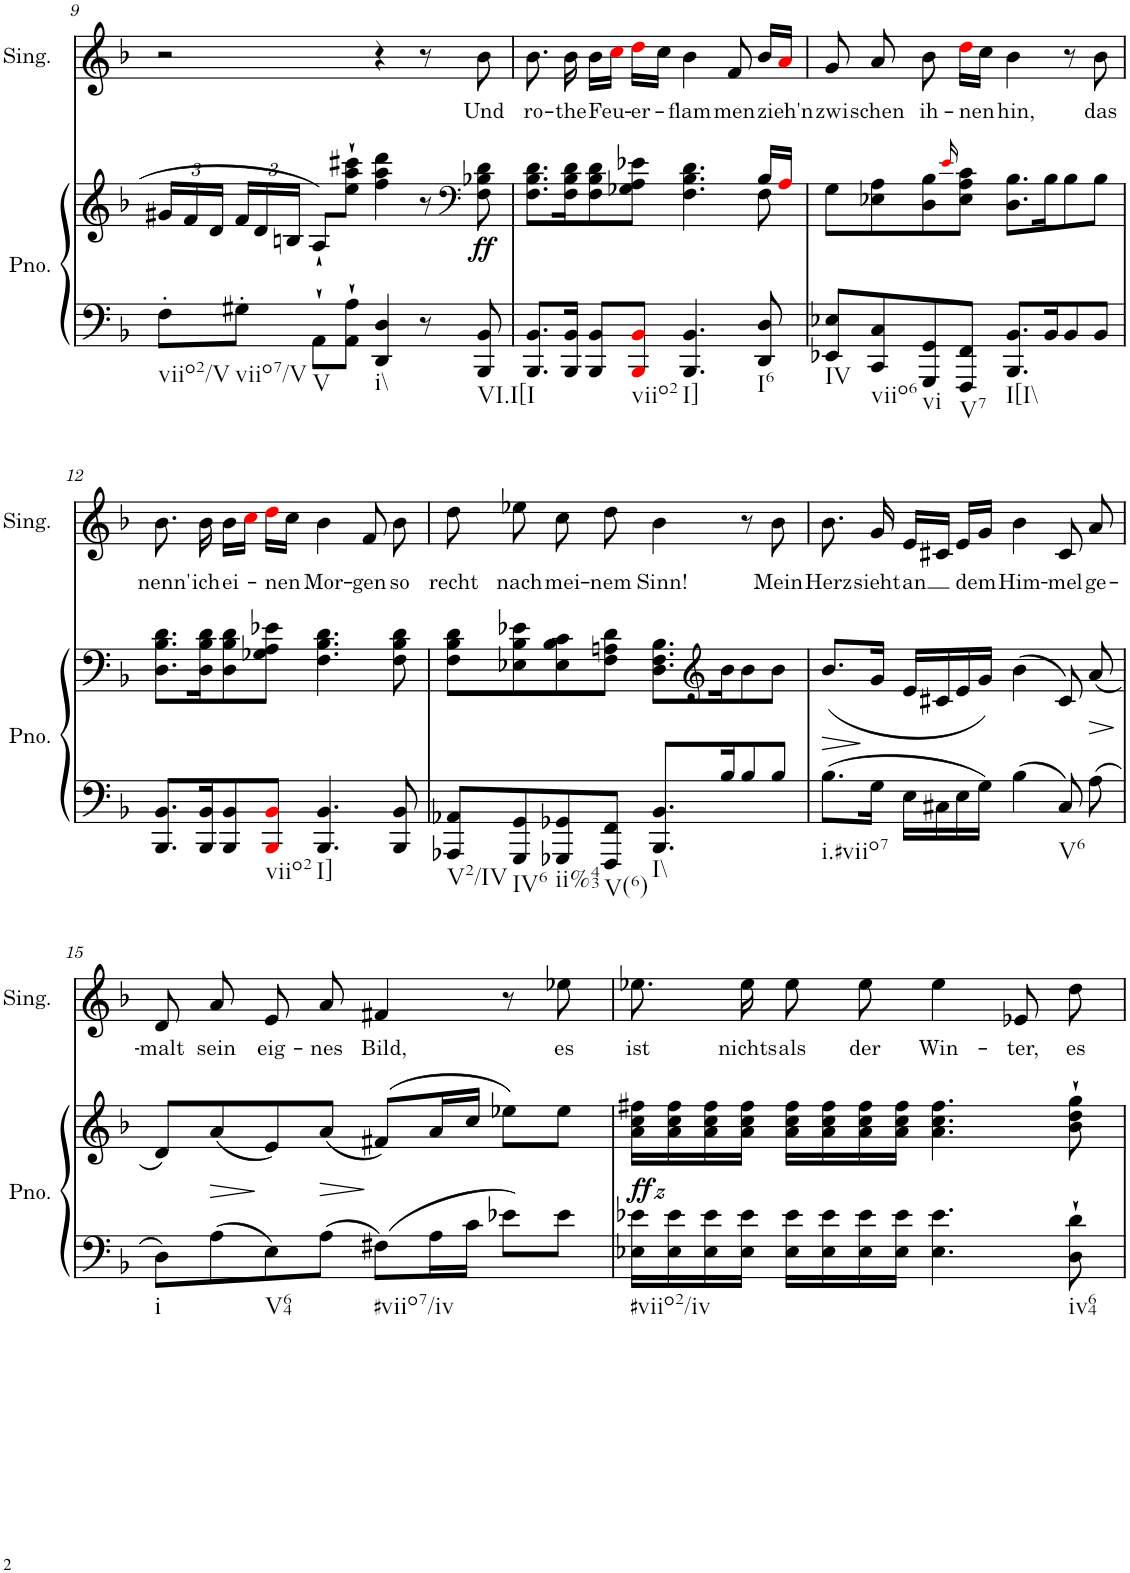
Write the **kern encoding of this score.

**kern	**kern	**dynam	**kern	**text
*part2	*part2	*part2	*part1	*part1
*staff3	*staff2	*staff2/3	*staff1	*staff1
*I"Pianoforte	*	*	*I"Singstimme	*
*I'Pno.	*	*	*I'Sing.	*
!!LO:PB:g=z
*clefF4	*clefG2	*	*clefG2	*
*k[b-]	*k[b-]	*	*k[b-]	*
*M4/4	*M4/4	*	*M4/4	*
*met(c)	*met(c)	*	*met(c)	*
*	*Xbrackettup	*	*	*
=9	=9	=9	=9	=9
!LO:TX:b:t=viio2/V	!	!	!	!
8F'\L	24g#X/LL	.	2r	.
.	24f/	.	.	.
.	24d/JJ	.	.	.
!LO:TX:b:t=viio7/V	!	!	!	!
8G#X'\J	24f/LL	.	.	.
.	24d/	.	.	.
.	24Bn/JJ	.	.	.
!LO:TX:b:t=V	!	!	!	!
8AA`\L	8A`/L	.	.	.
8AA\` 8A\`J	8ee\` 8aa\` 8ccc#X\`J	.	.	.
!LO:TX:b:t=i\\	!	!	!	!
4DD/ 4D/	4ff\ 4aa\ 4ddd\	.	4r	.
8r	8r	.	8r	.
*	*clefF4	*	*	*
!LO:TX:b:t=VI.I[I	!	!	!	!
!	!	!LO:DY:a=2	!	!LO:LY:b
8BBB-/ 8BB-/	8F\ 8B-X\ 8d\	ff	8b-\	Und
=10	=10	=10	=10	=10
*	*^	*	*	*
!	!	!	!	!	!LO:LY:b
8.BBB-/ 8.BB-/L	8.F\ 8.B-\ 8.d\L	2ryy	.	8.b-\	ro-
!	!	!	!	!	!LO:LY:b
16BBB-/ 16BB-/Jk	16F\ 16B-\ 16d\K	.	.	16b-\	-the
!	!	!	!	!	!LO:LY:b
8BBB-/ 8BB-/L	8F\ 8B-\ 8d\	.	.	16b-\LL	Feu-
.	.	.	.	16cci\JJ	.
!LO:TX:b:t=viio2	!	!	!	!	!
!	!	!	!	!	!LO:LY:b
8BBB-i/ 8BB-i/J	8G-X\ 8A\ 8e-X\J	.	.	16ddi\LL	-er-
.	.	.	.	16cc\JJ	.
!LO:TX:b:t=I]	!	!	!	!	!
!	!	!	!	!	!LO:LY:b
4.BBB-/ 4.BB-/	4.F\ 4.B-\ 4.d\	4ryy	.	4b-\	-flam-
!	!	!	!	!	!LO:LY:b
.	.	8ryy	.	8f/	-men
!LO:TX:b:t=I6	!	!	!	!	!
!	!	!	!	!	!LO:LY:b
8DD/ 8D/	16B-/LL	8F\	.	16b-/LL	zieh'n
.	16Ai/JJ	.	.	16ai/JJ	.
*	*v	*v	*	*	*
=11	=11	=11	=11	=11
!LO:TX:b:t=IV	!	!	!	!
!	!	!	!	!LO:LY:b
8EE-X/ 8E-X/L	8G\L	.	8g/	zwi-
!LO:TX:b:t=viio6	!	!	!	!
!	!	!	!	!LO:LY:b
8CC/ 8C/	8E-X\ 8A\	.	8a/	-schen
!LO:TX:b:t=vi	!	!	!	!
!	!	!	!	!LO:LY:b
8GGG/ 8GG/	8D\ 8B-\	.	8b-\	ih-
.	16qei/	.	.	.
!LO:TX:b:t=V7	!	!	!	!
!	!	!	!	!LO:LY:b
8FFF/ 8FF/J	8E-\ 8A\ 8c\J	.	16ddi\LL	-nen
.	.	.	16cc\JJ	.
!LO:TX:b:t=I[I\\	!	!	!	!
!	!	!	!	!LO:LY:b
8.BBB-/ 8.BB-/L	8.D\ 8.B-\L	.	4b-\	hin,
16BB-/K	16B-\K	.	.	.
8BB-/	8B-\	.	8r	.
!	!	!	!	!LO:LY:b
8BB-/J	8B-\J	.	8b-\	das
!!LO:LB:g=z
=12	=12	=12	=12	=12
!	!	!	!	!LO:LY:b
8.BBB-/ 8.BB-/L	8.D\ 8.B-\ 8.d\L	.	8.b-\	nenn'
!	!	!	!	!LO:LY:b
16BBB-/ 16BB-/K	16D\ 16B-\ 16d\K	.	16b-\	ich
!	!	!	!	!LO:LY:b
8BBB-/ 8BB-/	8D\ 8B-\ 8d\	.	16b-\LL	ei-
.	.	.	16cci\JJ	.
!LO:TX:b:t=viio2	!	!	!	!
!	!	!	!	!LO:LY:b
8BBB-i/ 8BB-i/J	8G-X\ 8A\ 8e-X\J	.	16ddi\LL	-nen
.	.	.	16cc\JJ	.
!LO:TX:b:t=I]	!	!	!	!
!	!	!	!	!LO:LY:b
4.BBB-/ 4.BB-/	4.F\ 4.B-\ 4.d\	.	4b-\	Mor-
!	!	!	!	!LO:LY:b
.	.	.	8f/	-gen
!	!	!	!	!LO:LY:b
8BBB-/ 8BB-/	8F\ 8B-\ 8d\	.	8b-\	so
=13	=13	=13	=13	=13
!LO:TX:b:t=V2/IV	!	!	!	!
!	!	!	!	!LO:LY:b
8AAA-X/ 8AA-X/L	8F\ 8B-\ 8d\L	.	8dd\	recht
!LO:TX:b:t=IV6	!	!	!	!
!	!	!	!	!LO:LY:b
8GGG/ 8GG/	8E-X\ 8B-\ 8e-X\	.	8ee-X\	nach
!LO:TX:b:t=ii%43	!	!	!	!
!	!	!	!	!LO:LY:b
8GGG-X/ 8GG-X/	8E-\ 8B-\ 8c\	.	8cc\	mei-
!LO:TX:b:t=V(6)	!	!	!	!
!	!	!	!	!LO:LY:b
8FFF/ 8FF/J	8F\ 8An\ 8d\J	.	8dd\	-nem
!LO:TX:b:t=I\\	!	!	!	!
!	!	!	!	!LO:LY:b
8.BBB-/ 8.BB-/L	8.D\ 8.F\ 8.B-\L	.	4b-\	Sinn!
*	*clefG2	*	*	*
16B-/K	16b-\K	.	.	.
8B-/	8b-\	.	8r	.
!	!	!	!	!LO:LY:b
8B-/J	8b-\J	.	8b-\	Mein
=14	=14	=14	=14	=14
!LO:TX:b:t=i.#viio7	!	!	!	!
!	!	!LO:HP:b	!	!LO:LY:b
8.B-\L	(8.b-/L	>	8.b-\	Herz
!	!	!	!	!LO:LY:b
16G\Jk	16g/Jk	]	16g/	sieht
!	!	!	!	!LO:LY:b
16E\LL	16e/LL	.	16e/LL	an
16C#X\	16c#X/	.	16c#X/JJ	.
!	!	!	!	!LO:LY:b
16E\	16e/	.	16e/LL	dem
16G\JJ	16g/JJ)	.	16g/JJ	.
!	!	!	!	!LO:LY:b
4B-\	(4b-\	.	4b-\	Him-
!LO:TX:b:t=V6	!	!	!	!
!	!	!	!	!LO:LY:b
8C#/	8c#/)	.	8c#/	-mel
!	!	!LO:HP:b	!	!LO:LY:b
8A\	(8a/	>	8a/	ge-
.	.	]	.	.
!!LO:LB:g=z
=15	=15	=15	=15	=15
!LO:TX:b:t=i	!	!	!	!
!	!	!	!	!LO:LY:b
8D\L	8d/L)	.	8d/	-malt
!	!	!LO:HP:b	!	!LO:LY:b
8A\	(8a/	>	8a/	sein
!LO:TX:b:t=V64	!	!	!	!
!	!	!	!	!LO:LY:b
8E\	8e/)	]	8e/	eig-
!	!	!LO:HP:b	!	!LO:LY:b
8A\J	(8a/J	>	8a/	-nes
!LO:TX:b:t=#viio7/iv	!	!	!	!
!	!	!	!	!LO:LY:b
8F#X\L	(8f#X/L)	]	4f#X/	Bild,
16A\L	16a/L	.	.	.
16c\JJ	16cc/JJ	.	.	.
8e-X\L	8ee-X\L)	.	8r	.
!	!	!	!	!LO:LY:b
8e-\J	8ee-\J	.	8ee-X\	es
=16	=16	=16	=16	=16
!LO:TX:b:t=#viio2/iv	!	!	!	!
!	!	!LO:DY:b	!	!LO:LY:b
16E-X\ 16e-X\LL	16a\ 16cc\ 16ff#X\LL	ff	8.ee-X\	ist
!	!	!LO:DY:b	!	!
16E-\ 16e-\	16a\ 16cc\ 16ff#\	other-dynamics	.	.
16E-\ 16e-\	16a\ 16cc\ 16ff#\	.	.	.
!	!	!	!	!LO:LY:b
16E-\ 16e-\JJ	16a\ 16cc\ 16ff#\JJ	.	16ee-\	nichts
!	!	!	!	!LO:LY:b
16E-\ 16e-\LL	16a\ 16cc\ 16ff#\LL	.	8ee-\	als
16E-\ 16e-\	16a\ 16cc\ 16ff#\	.	.	.
!	!	!	!	!LO:LY:b
16E-\ 16e-\	16a\ 16cc\ 16ff#\	.	8ee-\	der
16E-\ 16e-\JJ	16a\ 16cc\ 16ff#\JJ	.	.	.
!	!	!	!	!LO:LY:b
4.E-\ 4.e-\	4.a\ 4.cc\ 4.ff#\	.	4ee-\	Win-
!	!	!	!	!LO:LY:b
.	.	.	8e-X/	-ter,
!LO:TX:b:t=iv64	!	!	!	!
!	!	!	!	!LO:LY:b
8D\` 8d\`	8b-\` 8dd\` 8gg\`	.	8dd\	es
=	=	=	=	=
*-	*-	*-	*-	*-
